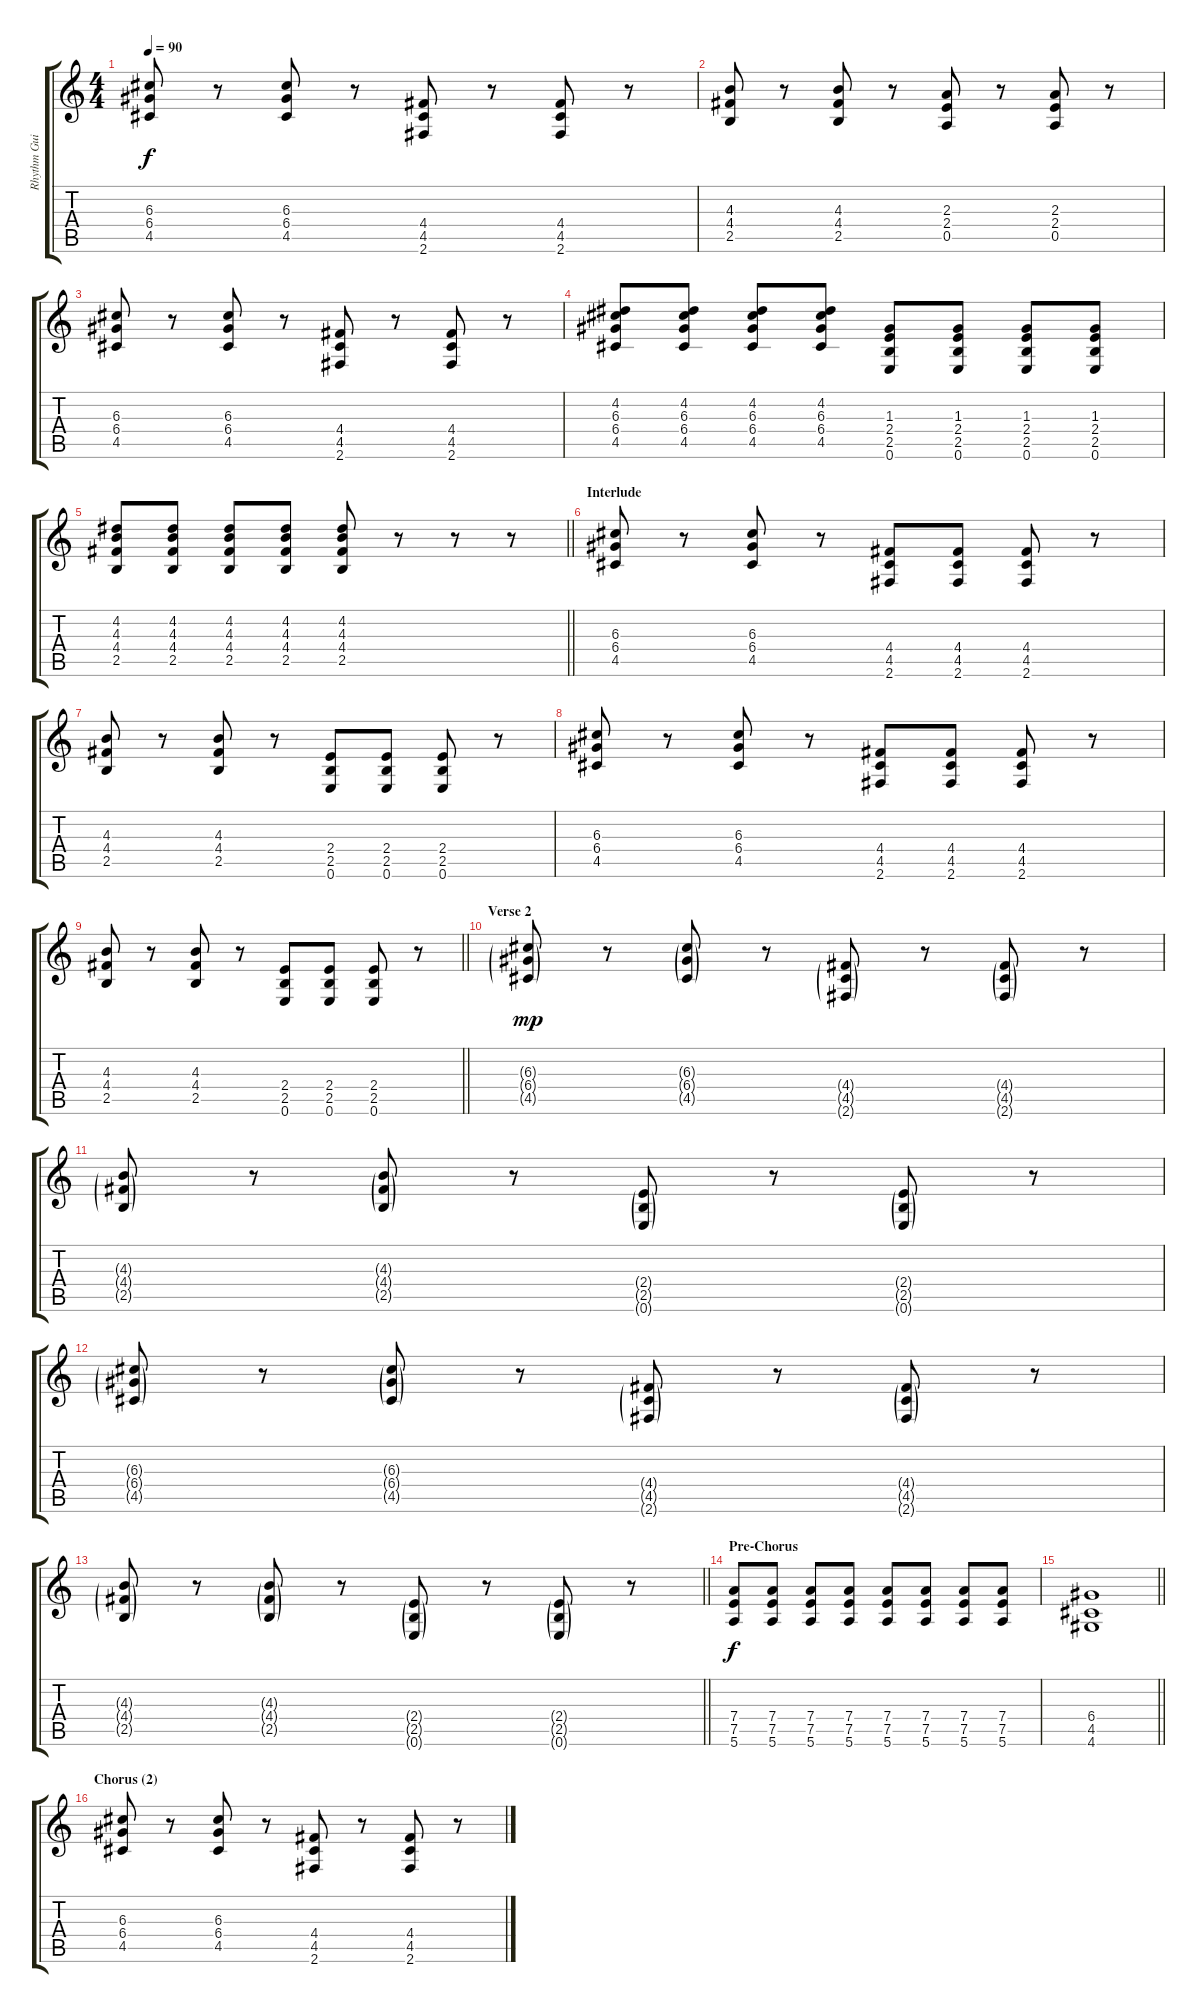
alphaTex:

\track ("Rhythm Guitar" "Rhythm Gui") {instrument distortionguitar}
\staff {score tabs}
\tuning (E4 B3 G3 D3 A2 E2) {hide}
\ts (4 4)
\tempo 90
\clef g2
\ks c
(6.3 6.4 4.5).8{dy f} r.8 (6.3 6.4 4.5).8 r.8 (4.4 4.5 2.6).8 r.8 (4.4 4.5 2.6).8 r.8 |
(4.3 4.4 2.5).8 r.8 (4.3 4.4 2.5).8 r.8 (2.3 2.4 0.5).8 r.8 (2.3 2.4 0.5).8 r.8 |
(6.3 6.4 4.5).8 r.8 (6.3 6.4 4.5).8 r.8 (4.4 4.5 2.6).8 r.8 (4.4 4.5 2.6).8 r.8 |
(4.2 6.3 6.4 4.5).8 (4.2 6.3 6.4 4.5).8 (4.2 6.3 6.4 4.5).8 (4.2 6.3 6.4 4.5).8 (1.3 2.4 2.5 0.6).8 (1.3 2.4 2.5 0.6).8 (1.3 2.4 2.5 0.6).8 (1.3 2.4 2.5 0.6).8 |
\barLineRight lightlight
(4.2 4.3 4.4 2.5).8 (4.2 4.3 4.4 2.5).8 (4.2 4.3 4.4 2.5).8 (4.2 4.3 4.4 2.5).8 (4.2 4.3 4.4 2.5).8 r.8 r.8 r.8 |
\section ("" "Interlude")
(6.3 6.4 4.5).8 r.8 (6.3 6.4 4.5).8 r.8 (4.4 4.5 2.6).8 (4.4 4.5 2.6).8 (4.4 4.5 2.6).8 r.8 |
(4.3 4.4 2.5).8 r.8 (4.3 4.4 2.5).8 r.8 (2.4 2.5 0.6).8 (2.4 2.5 0.6).8 (2.4 2.5 0.6).8 r.8 |
(6.3 6.4 4.5).8 r.8 (6.3 6.4 4.5).8 r.8 (4.4 4.5 2.6).8 (4.4 4.5 2.6).8 (4.4 4.5 2.6).8 r.8 |
\barLineRight lightlight
(4.3 4.4 2.5).8 r.8 (4.3 4.4 2.5).8 r.8 (2.4 2.5 0.6).8 (2.4 2.5 0.6).8 (2.4 2.5 0.6).8 r.8 |
\section ("" "Verse 2")
(6.3{g} 6.4{g} 4.5{g}).8{dy mp} r.8 (6.3{g} 6.4{g} 4.5{g}).8 r.8 (4.4{g} 4.5{g} 2.6{g}).8 r.8 (4.4{g} 4.5{g} 2.6{g}).8 r.8 |
(4.3{g} 4.4{g} 2.5{g}).8 r.8 (4.3{g} 4.4{g} 2.5{g}).8 r.8 (2.4{g} 2.5{g} 0.6{g}).8 r.8 (2.4{g} 2.5{g} 0.6{g}).8 r.8 |
(6.3{g} 6.4{g} 4.5{g}).8 r.8 (6.3{g} 6.4{g} 4.5{g}).8 r.8 (4.4{g} 4.5{g} 2.6{g}).8 r.8 (4.4{g} 4.5{g} 2.6{g}).8 r.8 |
\barLineRight lightlight
(4.3{g} 4.4{g} 2.5{g}).8 r.8 (4.3{g} 4.4{g} 2.5{g}).8 r.8 (2.4{g} 2.5{g} 0.6{g}).8 r.8 (2.4{g} 2.5{g} 0.6{g}).8 r.8 |
\section ("" "Pre-Chorus")
(7.4 7.5 5.6).8{dy f} (7.4 7.5 5.6).8 (7.4 7.5 5.6).8 (7.4 7.5 5.6).8 (7.4 7.5 5.6).8 (7.4 7.5 5.6).8 (7.4 7.5 5.6).8 (7.4 7.5 5.6).8 |
\barLineRight lightlight
(6.4 4.5 4.6).1 |
\section ("" "Chorus (2)")
(6.3 6.4 4.5).8 r.8 (6.3 6.4 4.5).8 r.8 (4.4 4.5 2.6).8 r.8 (4.4 4.5 2.6).8 r.8
